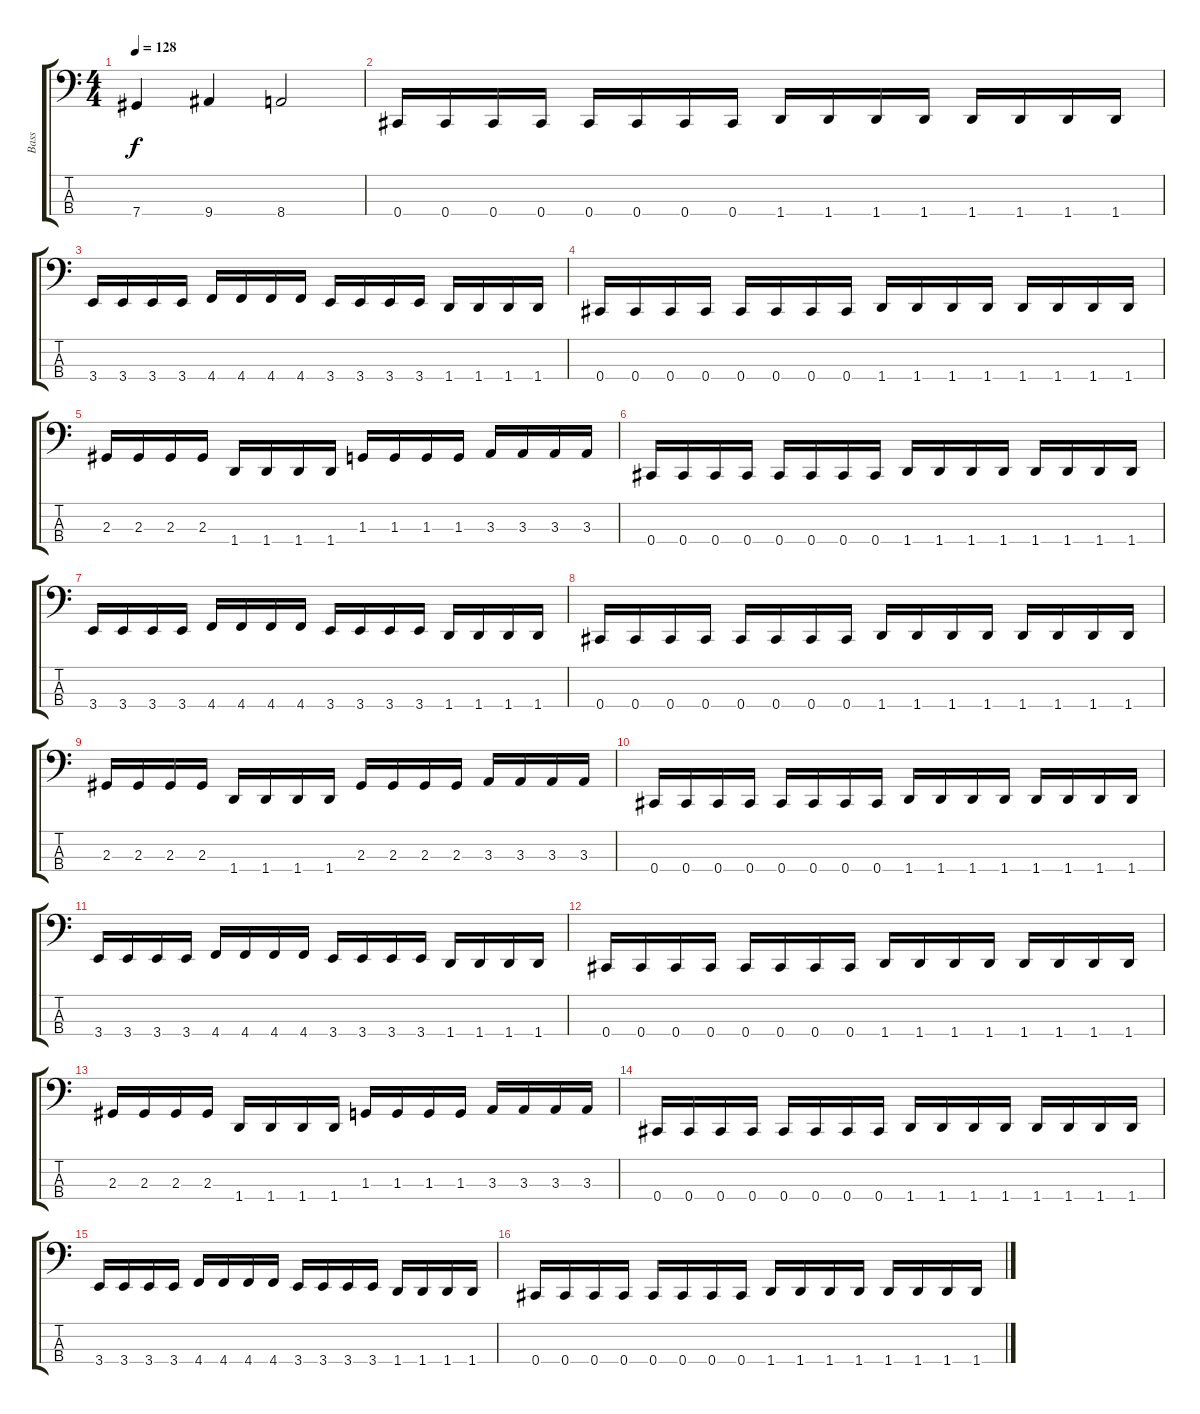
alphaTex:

\track ("Bass" "Bass") {instrument electricbasspick}
\staff {score tabs}
\tuning (E2 B1 Gb1 Db1) {hide}
\ts (4 4)
\tempo 128
\clef f4
\ks c
7.4.4{dy f} 9.4.4 8.4.2 |
0.4.16 0.4.16 0.4.16 0.4.16 0.4.16 0.4.16 0.4.16 0.4.16 1.4.16 1.4.16 1.4.16 1.4.16 1.4.16 1.4.16 1.4.16 1.4.16 |
3.4.16 3.4.16 3.4.16 3.4.16 4.4.16 4.4.16 4.4.16 4.4.16 3.4.16 3.4.16 3.4.16 3.4.16 1.4.16 1.4.16 1.4.16 1.4.16 |
0.4.16 0.4.16 0.4.16 0.4.16 0.4.16 0.4.16 0.4.16 0.4.16 1.4.16 1.4.16 1.4.16 1.4.16 1.4.16 1.4.16 1.4.16 1.4.16 |
2.3.16 2.3.16 2.3.16 2.3.16 1.4.16 1.4.16 1.4.16 1.4.16 1.3.16 1.3.16 1.3.16 1.3.16 3.3.16 3.3.16 3.3.16 3.3.16 |
0.4.16 0.4.16 0.4.16 0.4.16 0.4.16 0.4.16 0.4.16 0.4.16 1.4.16 1.4.16 1.4.16 1.4.16 1.4.16 1.4.16 1.4.16 1.4.16 |
3.4.16 3.4.16 3.4.16 3.4.16 4.4.16 4.4.16 4.4.16 4.4.16 3.4.16 3.4.16 3.4.16 3.4.16 1.4.16 1.4.16 1.4.16 1.4.16 |
0.4.16 0.4.16 0.4.16 0.4.16 0.4.16 0.4.16 0.4.16 0.4.16 1.4.16 1.4.16 1.4.16 1.4.16 1.4.16 1.4.16 1.4.16 1.4.16 |
2.3.16 2.3.16 2.3.16 2.3.16 1.4.16 1.4.16 1.4.16 1.4.16 2.3.16 2.3.16 2.3.16 2.3.16 3.3.16 3.3.16 3.3.16 3.3.16 |
0.4.16 0.4.16 0.4.16 0.4.16 0.4.16 0.4.16 0.4.16 0.4.16 1.4.16 1.4.16 1.4.16 1.4.16 1.4.16 1.4.16 1.4.16 1.4.16 |
3.4.16 3.4.16 3.4.16 3.4.16 4.4.16 4.4.16 4.4.16 4.4.16 3.4.16 3.4.16 3.4.16 3.4.16 1.4.16 1.4.16 1.4.16 1.4.16 |
0.4.16 0.4.16 0.4.16 0.4.16 0.4.16 0.4.16 0.4.16 0.4.16 1.4.16 1.4.16 1.4.16 1.4.16 1.4.16 1.4.16 1.4.16 1.4.16 |
2.3.16 2.3.16 2.3.16 2.3.16 1.4.16 1.4.16 1.4.16 1.4.16 1.3.16 1.3.16 1.3.16 1.3.16 3.3.16 3.3.16 3.3.16 3.3.16 |
0.4.16 0.4.16 0.4.16 0.4.16 0.4.16 0.4.16 0.4.16 0.4.16 1.4.16 1.4.16 1.4.16 1.4.16 1.4.16 1.4.16 1.4.16 1.4.16 |
3.4.16 3.4.16 3.4.16 3.4.16 4.4.16 4.4.16 4.4.16 4.4.16 3.4.16 3.4.16 3.4.16 3.4.16 1.4.16 1.4.16 1.4.16 1.4.16 |
0.4.16 0.4.16 0.4.16 0.4.16 0.4.16 0.4.16 0.4.16 0.4.16 1.4.16 1.4.16 1.4.16 1.4.16 1.4.16 1.4.16 1.4.16 1.4.16
